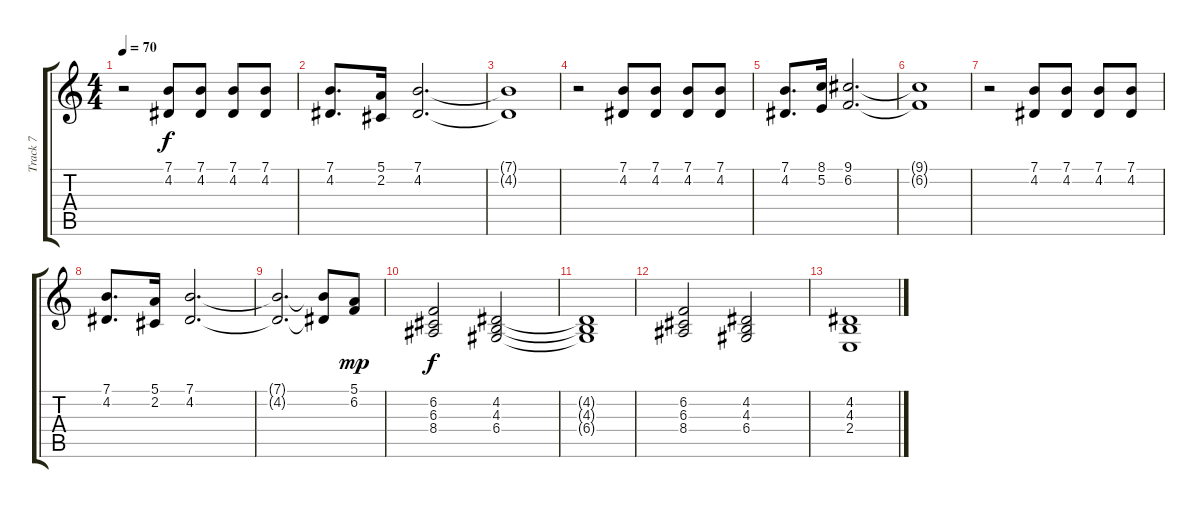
\track ("Track 7" "Track 7") {instrument electricpiano2}
\staff {score tabs}
\tuning (E4 B3 G3 D3 A2 E2) {hide}
\ts (4 4)
\tempo 70
\clef g2
\ks c
r.2{dy f} (7.1 4.2).8 (7.1 4.2).8 (7.1 4.2).8 (7.1 4.2).8 |
(7.1 4.2).8{d} (5.1 2.2).16 (7.1 4.2).2{d} |
(7.1{t} 4.2{t}).1 |
r.2 (7.1 4.2).8 (7.1 4.2).8 (7.1 4.2).8 (7.1 4.2).8 |
(7.1 4.2).8{d} (8.1 5.2).16 (9.1 6.2).2{d} |
(9.1{t} 6.2{t}).1 |
r.2 (7.1 4.2).8 (7.1 4.2).8 (7.1 4.2).8 (7.1 4.2).8 |
(7.1 4.2).8{d} (5.1 2.2).16 (7.1 4.2).2{d} |
(7.1{t} 4.2{t}).2{d} (7.1{t} 4.2{t}).8 (5.1 6.2).8{dy mp} |
(6.2 6.3 8.4).2{dy f} (4.2 4.3 6.4).2 |
(4.2{t} 4.3{t} 6.4{t}).1 |
(6.2 6.3 8.4).2 (4.2 4.3 6.4).2 |
(4.2 4.3 2.4).1
